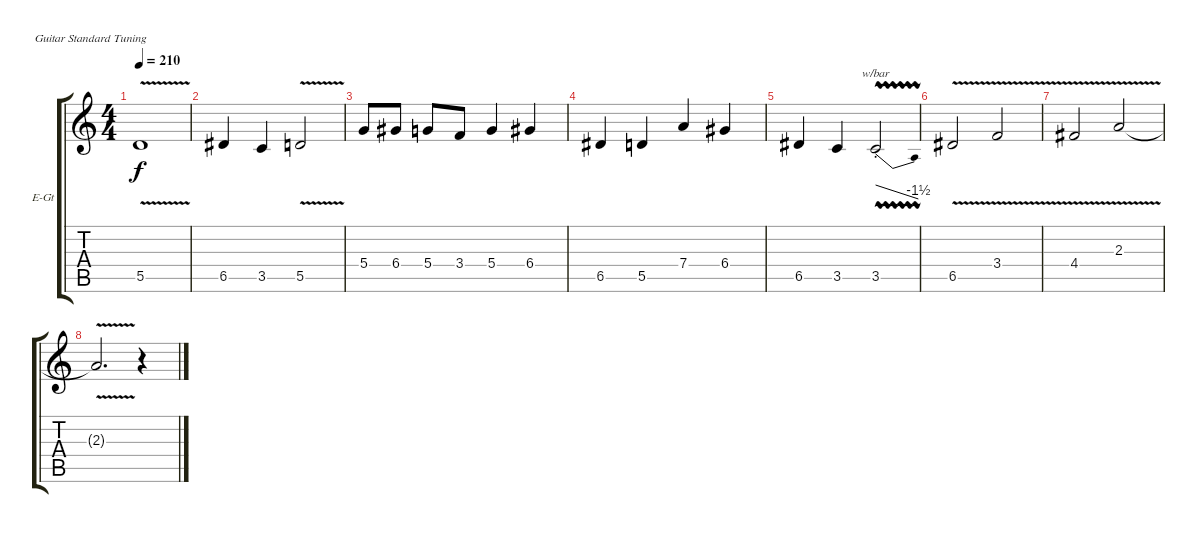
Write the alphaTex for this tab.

\defaultSystemsLayout 4
\bracketExtendMode groupsimilarinstruments
\firstSystemTrackNameOrientation horizontal
\otherSystemsTrackNameOrientation horizontal
\track ("Electric Guitar" "E-Gt") {instrument overdrivenguitar}
\staff {score tabs}
\tuning (E4 B3 G3 D3 A2 E2)
\ts (4 4)
\tempo 210
\clef g2
\ks c
5.5{v}.1{dy f instrument overdrivenguitar} |
6.5.4 3.5.4 5.5{v}.2 |
5.4.8 6.4.8 5.4.8 3.4.8 5.4.4 6.4.4 |
6.5.4 5.5.4 7.4.4 6.4.4 |
6.5.4 3.5.4 3.5{vw st}.2{tbe (dive default 32.4 0 60 -6)} |
6.5{v}.2 3.4{v}.2 |
4.4{v}.2 2.3{v}.2 |
2.3{v t}.2{d} r.4
